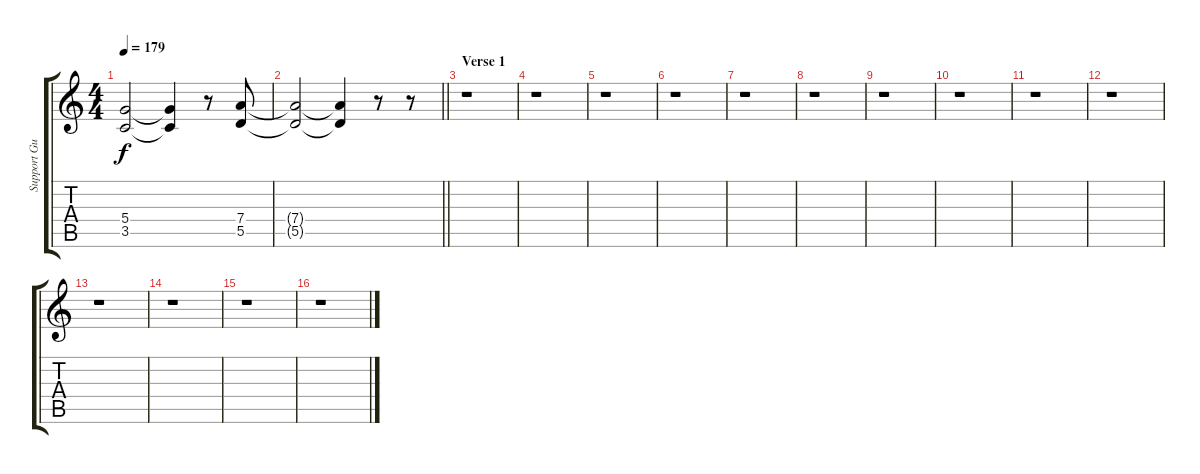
\track ("Support Guitar" "Support Gu") {instrument distortionguitar}
\staff {score tabs}
\tuning (E4 B3 G3 D3 A2 E2) {hide}
\ts (4 4)
\tempo 179
\clef g2
\ks c
(5.4{t} 3.5{t}).2{dy f} (5.4{t} 3.5{t}).4 r.8 (7.4 5.5).8 |
\barLineRight lightlight
(7.4{t} 5.5{t}).2 (7.4{t} 5.5{t}).4 r.8 r.8 |
\section ("" "Verse 1")
r.1 |
r.1 |
r.1 |
r.1 |
r.1 |
r.1 |
r.1 |
r.1 |
r.1 |
r.1 |
r.1 |
r.1 |
r.1 |
r.1
